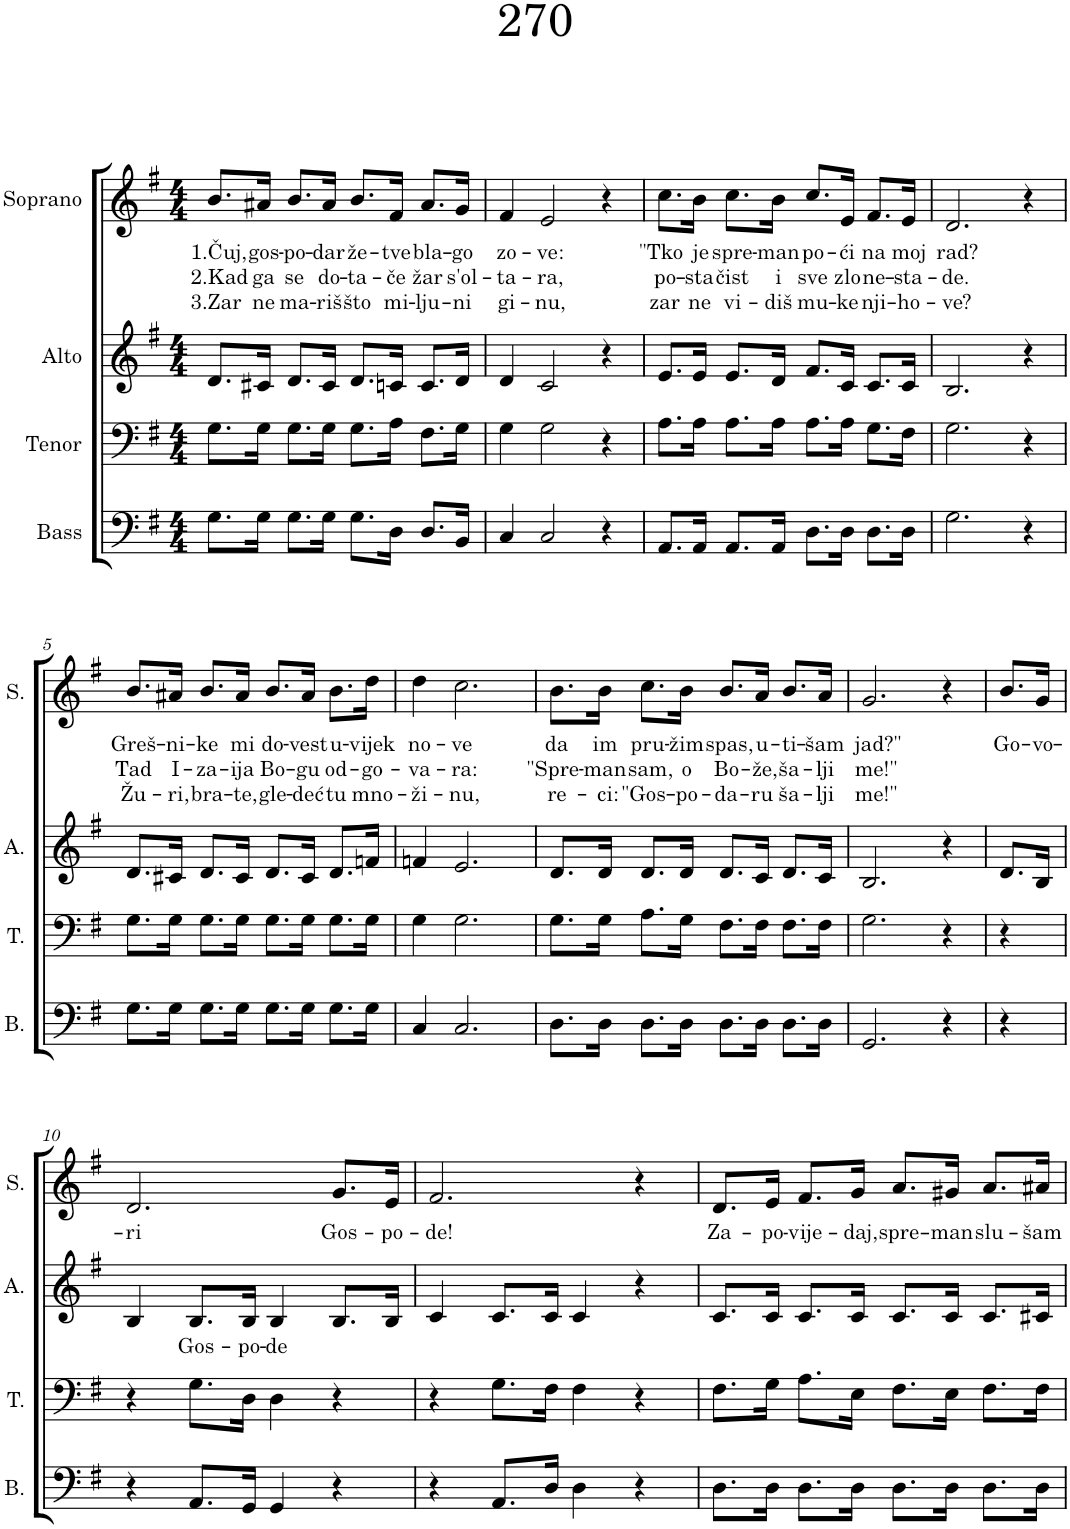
**kern	**kern	**kern	**text	**kern	**text	**text	**text
*part4	*part3	*part2	*part2	*part1	*part1	*part1	*part1
*staff4	*staff3	*staff2	*staff2	*staff1	*staff1	*staff1	*staff1
*I"Bass	*I"Tenor	*I"Alto	*	*I"Soprano	*	*	*
*I'B.	*I'T.	*I'A.	*	*I'S.	*	*	*
*clefF4	*clefF4	*clefG2	*	*clefG2	*	*	*
*k[f#]	*k[f#]	*k[f#]	*	*k[f#]	*	*	*
*M4/4	*M4/4	*M4/4	*	*M4/4	*	*	*
=1	=1	=1	=1	=1	=1	=1	=1
!	!	!	!	!	!LO:LY:b	!LO:LY:b	!LO:LY:b
8.G\L	8.G\L	8.d/L	.	8.b/L	1.Čuj,	2.Kad	3.Zar
!	!	!	!	!	!LO:LY:b	!LO:LY:b	!LO:LY:b
16G\Jk	16G\Jk	16c#X/Jk	.	16a#X/Jk	gos-	ga	ne
!	!	!	!	!	!LO:LY:b	!LO:LY:b	!LO:LY:b
8.G\L	8.G\L	8.d/L	.	8.b/L	-po-	se	ma-
!	!	!	!	!	!LO:LY:b	!LO:LY:b	!LO:LY:b
16G\Jk	16G\Jk	16c#/Jk	.	16a#/Jk	-dar	do-	-riš
!	!	!	!	!	!LO:LY:b	!LO:LY:b	!LO:LY:b
8.G\L	8.G\L	8.d/L	.	8.b/L	že-	-ta-	što
!	!	!	!	!	!LO:LY:b	!LO:LY:b	!LO:LY:b
16D\Jk	16A\Jk	16cn/Jk	.	16f#/Jk	-tve	-če	mi-
!	!	!	!	!	!LO:LY:b	!LO:LY:b	!LO:LY:b
8.D/L	8.F#\L	8.c/L	.	8.a#/L	bla-	žar	-lju-
!	!	!	!	!	!LO:LY:b	!LO:LY:b	!LO:LY:b
16BB/Jk	16G\Jk	16d/Jk	.	16g/Jk	-go	s'ol-	-ni
=2	=2	=2	=2	=2	=2	=2	=2
!	!	!	!	!	!LO:LY:b	!LO:LY:b	!LO:LY:b
4C/	4G\	4d/	.	4f#/	zo-	-ta-	gi-
!	!	!	!	!	!LO:LY:b	!LO:LY:b	!LO:LY:b
2C/	2G\	2c/	.	2e/	-ve:	-ra,	-nu,
4r	4r	4r	.	4r	.	.	.
=3	=3	=3	=3	=3	=3	=3	=3
!	!	!	!	!	!LO:LY:b	!LO:LY:b	!LO:LY:b
8.AA/L	8.A\L	8.e/L	.	8.cc\L	"Tko	po-	zar
!	!	!	!	!	!LO:LY:b	!LO:LY:b	!LO:LY:b
16AA/Jk	16A\Jk	16e/Jk	.	16b\Jk	je	-sta	ne
!	!	!	!	!	!LO:LY:b	!LO:LY:b	!LO:LY:b
8.AA/L	8.A\L	8.e/L	.	8.cc\L	spre-	čist	vi-
!	!	!	!	!	!LO:LY:b	!LO:LY:b	!LO:LY:b
16AA/Jk	16A\Jk	16d/Jk	.	16b\Jk	-man	i	-diš
!	!	!	!	!	!LO:LY:b	!LO:LY:b	!LO:LY:b
8.D\L	8.A\L	8.f#/L	.	8.cc/L	po-	sve	mu-
!	!	!	!	!	!LO:LY:b	!LO:LY:b	!LO:LY:b
16D\Jk	16A\Jk	16c/Jk	.	16e/Jk	-ći	zlo	-ke
!	!	!	!	!	!LO:LY:b	!LO:LY:b	!LO:LY:b
8.D\L	8.G\L	8.c/L	.	8.f#/L	na	ne-	nji-
!	!	!	!	!	!LO:LY:b	!LO:LY:b	!LO:LY:b
16D\Jk	16F#\Jk	16c/Jk	.	16e/Jk	moj	-sta-	-ho-
=4	=4	=4	=4	=4	=4	=4	=4
!	!	!	!	!	!LO:LY:b	!LO:LY:b	!LO:LY:b
2.G\	2.G\	2.B/	.	2.d/	rad?	-de.	-ve?
4r	4r	4r	.	4r	.	.	.
!!LO:LB:g=z
=5	=5	=5	=5	=5	=5	=5	=5
!	!	!	!	!	!LO:LY:b	!LO:LY:b	!LO:LY:b
8.G\L	8.G\L	8.d/L	.	8.b/L	Greš-	Tad	Žu-
!	!	!	!	!	!LO:LY:b	!LO:LY:b	!LO:LY:b
16G\Jk	16G\Jk	16c#X/Jk	.	16a#X/Jk	-ni-	I-	-ri,
!	!	!	!	!	!LO:LY:b	!LO:LY:b	!LO:LY:b
8.G\L	8.G\L	8.d/L	.	8.b/L	-ke	-za-	bra-
!	!	!	!	!	!LO:LY:b	!LO:LY:b	!LO:LY:b
16G\Jk	16G\Jk	16c#/Jk	.	16a#/Jk	mi	-ija	-te,
!	!	!	!	!	!LO:LY:b	!LO:LY:b	!LO:LY:b
8.G\L	8.G\L	8.d/L	.	8.b/L	do-	Bo-	gle-
!	!	!	!	!	!LO:LY:b	!LO:LY:b	!LO:LY:b
16G\Jk	16G\Jk	16c#/Jk	.	16a#/Jk	vest	-gu	-deć
!	!	!	!	!	!LO:LY:b	!LO:LY:b	!LO:LY:b
8.G\L	8.G\L	8.d/L	.	8.b\L	u-	od-	tu
!	!	!	!	!	!LO:LY:b	!LO:LY:b	!LO:LY:b
16G\Jk	16G\Jk	16fn/Jk	.	16dd\Jk	-vijek	-go-	mno-
=6	=6	=6	=6	=6	=6	=6	=6
!	!	!	!	!	!LO:LY:b	!LO:LY:b	!LO:LY:b
4C/	4G\	4fn/	.	4dd\	no-	-va-	-ži-
!	!	!	!	!	!LO:LY:b	!LO:LY:b	!LO:LY:b
2.C/	2.G\	2.e/	.	2.cc\	-ve	-ra:	-nu,
=7	=7	=7	=7	=7	=7	=7	=7
!	!	!	!	!	!LO:LY:b	!LO:LY:b	!LO:LY:b
8.D\L	8.G\L	8.d/L	.	8.b\L	da	"Spre-	re-
!	!	!	!	!	!LO:LY:b	!LO:LY:b	!LO:LY:b
16D\Jk	16G\Jk	16d/Jk	.	16b\Jk	im	-man	-ci:
!	!	!	!	!	!LO:LY:b	!LO:LY:b	!LO:LY:b
8.D\L	8.A\L	8.d/L	.	8.cc\L	pru-	sam,	"Gos-
!	!	!	!	!	!LO:LY:b	!LO:LY:b	!LO:LY:b
16D\Jk	16G\Jk	16d/Jk	.	16b\Jk	-žim	o	-po-
!	!	!	!	!	!LO:LY:b	!LO:LY:b	!LO:LY:b
8.D\L	8.F#\L	8.d/L	.	8.b/L	spas,	Bo-	-da-
!	!	!	!	!	!LO:LY:b	!LO:LY:b	!LO:LY:b
16D\Jk	16F#\Jk	16c/Jk	.	16a/Jk	u-	-že,	-ru
!	!	!	!	!	!LO:LY:b	!LO:LY:b	!LO:LY:b
8.D\L	8.F#\L	8.d/L	.	8.b/L	ti-	ša-	ša-
!	!	!	!	!	!LO:LY:b	!LO:LY:b	!LO:LY:b
16D\Jk	16F#\Jk	16c/Jk	.	16a/Jk	-šam	-lji	-lji
=8	=8	=8	=8	=8	=8	=8	=8
!	!	!	!	!	!LO:LY:b	!LO:LY:b	!LO:LY:b
2.GG/	2.G\	2.B/	.	2.g/	jad?"	me!"	me!"
4r	4r	4r	.	4r	.	.	.
=9	=9	=9	=9	=9	=9	=9	=9
!	!	!	!	!	!LO:LY:b	!	!
4r	4r	8.d/L	.	8.b/L	Go-	.	.
!	!	!	!	!	!LO:LY:b	!	!
.	.	16B/Jk	.	16g/Jk	-vo-	.	.
!!LO:LB:g=z
=10	=10	=10	=10	=10	=10	=10	=10
!	!	!	!	!	!LO:LY:b	!	!
4r	4r	4B/	.	2.d/	-ri	.	.
!	!	!	!LO:LY:b	!	!	!	!
8.AA/L	8.G\L	8.B/L	Gos-	.	.	.	.
!	!	!	!LO:LY:b	!	!	!	!
16GG/Jk	16D\Jk	16B/Jk	-po-	.	.	.	.
!	!	!	!LO:LY:b	!	!	!	!
4GG/	4D\	4B/	-de	.	.	.	.
!	!	!	!	!	!LO:LY:b	!	!
4r	4r	8.B/L	.	8.g/L	Gos-	.	.
!	!	!	!	!	!LO:LY:b	!	!
.	.	16B/Jk	.	16e/Jk	-po-	.	.
=11	=11	=11	=11	=11	=11	=11	=11
!	!	!	!	!	!LO:LY:b	!	!
4r	4r	4c/	.	2.f#/	-de!	.	.
8.AA/L	8.G\L	8.c/L	.	.	.	.	.
16D/Jk	16F#\Jk	16c/Jk	.	.	.	.	.
4D\	4F#\	4c/	.	.	.	.	.
4r	4r	4r	.	4r	.	.	.
=12	=12	=12	=12	=12	=12	=12	=12
!	!	!	!	!	!LO:LY:b	!	!
8.D\L	8.F#\L	8.c/L	.	8.d/L	Za-	.	.
!	!	!	!	!	!LO:LY:b	!	!
16D\Jk	16G\Jk	16c/Jk	.	16e/Jk	-po-	.	.
!	!	!	!	!	!LO:LY:b	!	!
8.D\L	8.A\L	8.c/L	.	8.f#/L	-vije-	.	.
!	!	!	!	!	!LO:LY:b	!	!
16D\Jk	16E\Jk	16c/Jk	.	16g/Jk	-daj,	.	.
!	!	!	!	!	!LO:LY:b	!	!
8.D\L	8.F#\L	8.c/L	.	8.a/L	spre-	.	.
!	!	!	!	!	!LO:LY:b	!	!
16D\Jk	16E\Jk	16c/Jk	.	16g#X/Jk	-man	.	.
!	!	!	!	!	!LO:LY:b	!	!
8.D\L	8.F#\L	8.c/L	.	8.a/L	slu-	.	.
!	!	!	!	!	!LO:LY:b	!	!
16D\Jk	16F#\Jk	16c#X/Jk	.	16a#X/Jk	-šam	.	.
=	=	=	=	=	=	=	=
*-	*-	*-	*-	*-	*-	*-	*-
